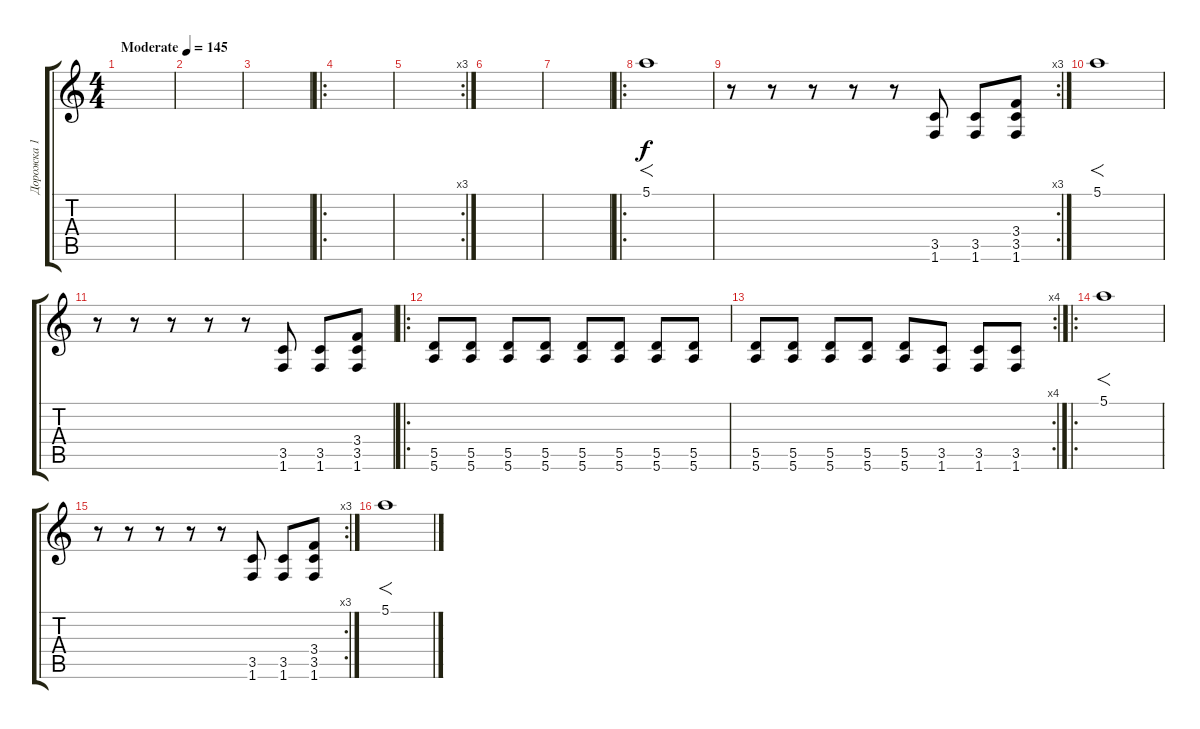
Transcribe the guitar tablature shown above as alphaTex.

\track ("Дорожка 1" "Дорожка 1") {instrument overdrivenguitar}
\staff {score tabs}
\tuning (E4 B3 G3 D3 A2 E2) {hide}
\ts (4 4)
\tempo (145 "Moderate")
\clef g2
\ks c
|
|
|
\ro
|
\rc 3
|
|
|
\ro
5.1.1{f} |
\rc 3
r.8 r.8 r.8 r.8 r.8 (3.5 1.6).8 (3.5 1.6).8 (3.4 3.5 1.6).8 |
5.1.1{f} |
r.8 r.8 r.8 r.8 r.8 (3.5 1.6).8 (3.5 1.6).8 (3.4 3.5 1.6).8 |
\ro
(5.5 5.6).8 (5.5 5.6).8 (5.5 5.6).8 (5.5 5.6).8 (5.5 5.6).8 (5.5 5.6).8 (5.5 5.6).8 (5.5 5.6).8 |
\rc 4
(5.5 5.6).8 (5.5 5.6).8 (5.5 5.6).8 (5.5 5.6).8 (5.5 5.6).8 (3.5 1.6).8 (3.5 1.6).8 (3.5 1.6).8 |
\ro
5.1.1{f} |
\rc 3
r.8 r.8 r.8 r.8 r.8 (3.5 1.6).8 (3.5 1.6).8 (3.4 3.5 1.6).8 |
5.1.1{f}
